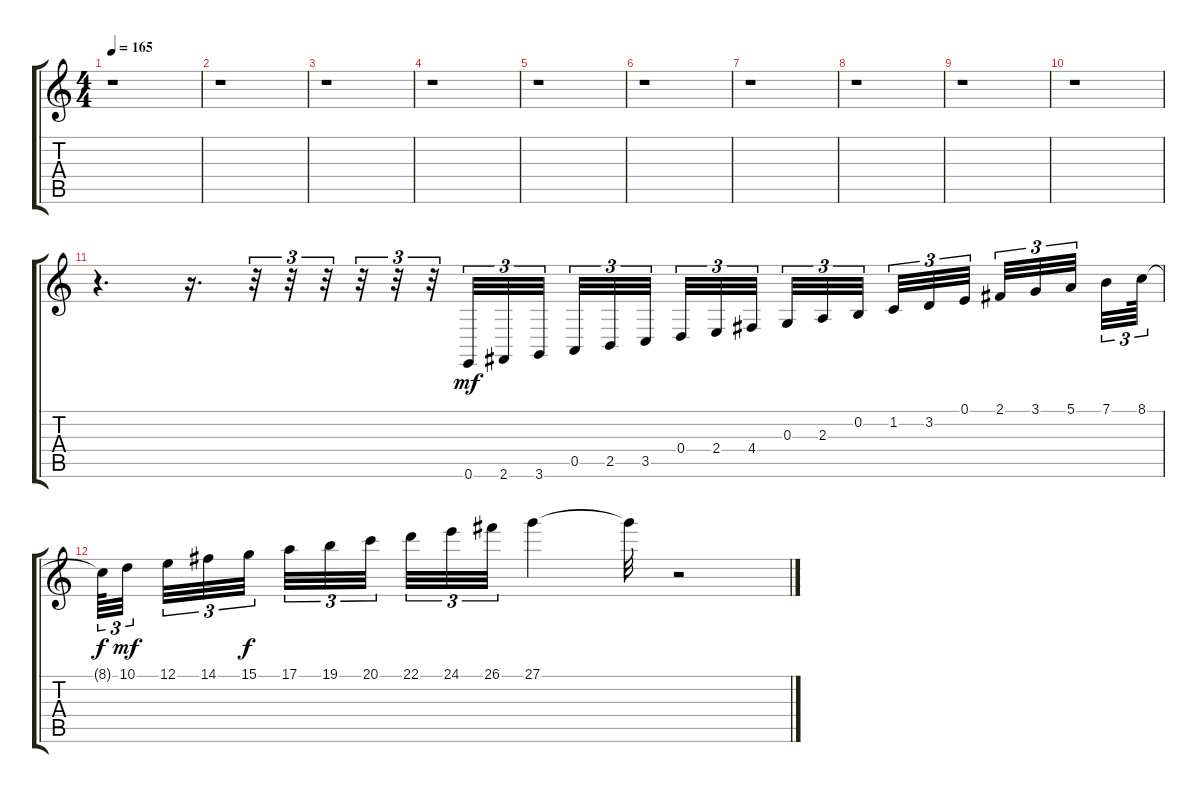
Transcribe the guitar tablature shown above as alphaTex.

\track "" {instrument fiddle}
\staff {score tabs}
\tuning (E4 B3 G3 D3 A2 E2) {hide}
\ts (4 4)
\tempo 165
\clef g2
\ks c
r.1{dy f} |
r.1 |
r.1 |
r.1 |
r.1 |
r.1 |
r.1 |
r.1 |
r.1 |
r.1 |
r.4{d} r.16{d} r.32{tu (3 2)} r.32{tu (3 2)} r.32{tu (3 2)} r.32{tu (3 2)} r.32{tu (3 2)} r.32{tu (3 2)} 0.6.32{tu (3 2) dy mf} 2.6.32{tu (3 2)} 3.6.32{tu (3 2)} 0.5.32{tu (3 2)} 2.5.32{tu (3 2)} 3.5.32{tu (3 2)} 0.4.32{tu (3 2)} 2.4.32{tu (3 2)} 4.4.32{tu (3 2)} 0.3.32{tu (3 2)} 2.3.32{tu (3 2)} 0.2.32{tu (3 2)} 1.2.32{tu (3 2)} 3.2.32{tu (3 2)} 0.1.32{tu (3 2)} 2.1.32{tu (3 2)} 3.1.32{tu (3 2)} 5.1.32{tu (3 2)} 7.1.32{tu (3 2)} 8.1.64{tu (3 2)} |
8.1{t}.64{tu (3 2) dy f} 10.1.32{tu (3 2) dy mf} 12.1.32{tu (3 2)} 14.1.32{tu (3 2)} 15.1.32{tu (3 2) dy f} 17.1.32{tu (3 2)} 19.1.32{tu (3 2)} 20.1.32{tu (3 2)} 22.1.32{tu (3 2)} 24.1.32{tu (3 2)} 26.1.32{tu (3 2)} 27.1.4 27.1{t}.32 r.2
